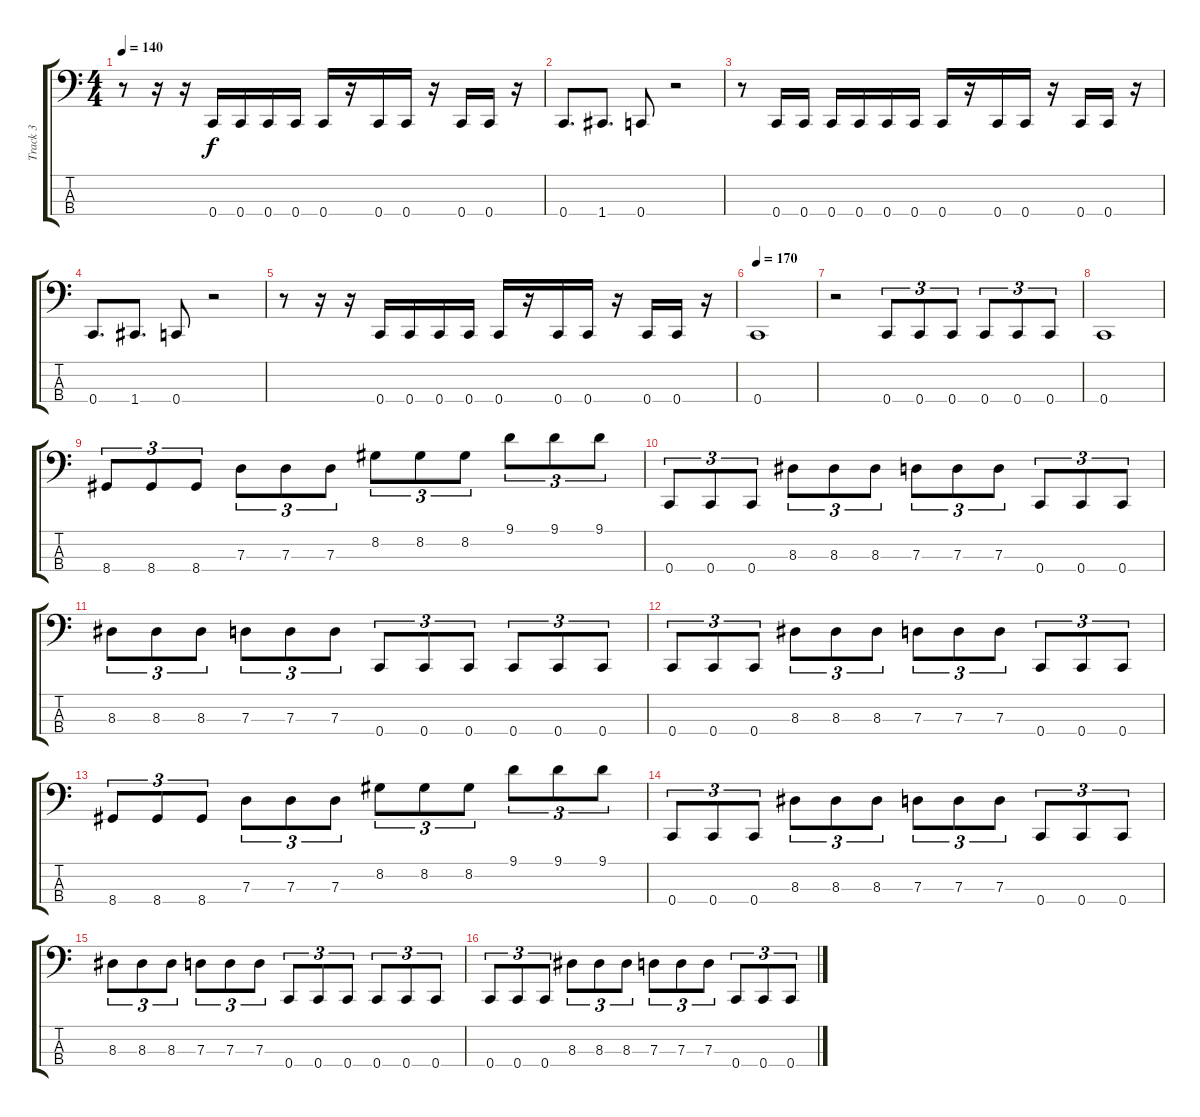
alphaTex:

\track ("Track 3" "Track 3") {instrument electricbasspick}
\staff {score tabs}
\tuning (F2 C2 G1 C1) {hide}
\ts (4 4)
\tempo 140
\clef f4
\ks c
r.8{dy f} r.16 r.16 0.4.16 0.4.16 0.4.16 0.4.16 0.4.16 r.16 0.4.16 0.4.16 r.16 0.4.16 0.4.16 r.16 |
0.4.8{d} 1.4.8{d} 0.4.8 r.2 |
r.8 0.4.16 0.4.16 0.4.16 0.4.16 0.4.16 0.4.16 0.4.16 r.16 0.4.16 0.4.16 r.16 0.4.16 0.4.16 r.16 |
0.4.8{d} 1.4.8{d} 0.4.8 r.2 |
r.8 r.16 r.16 0.4.16 0.4.16 0.4.16 0.4.16 0.4.16 r.16 0.4.16 0.4.16 r.16 0.4.16 0.4.16 r.16 |
\tempo 170
0.4.1 |
r.2 0.4.8{tu (3 2)} 0.4.8{tu (3 2)} 0.4.8{tu (3 2)} 0.4.8{tu (3 2)} 0.4.8{tu (3 2)} 0.4.8{tu (3 2)} |
0.4.1 |
8.4.8{tu (3 2)} 8.4.8{tu (3 2)} 8.4.8{tu (3 2)} 7.3.8{tu (3 2)} 7.3.8{tu (3 2)} 7.3.8{tu (3 2)} 8.2.8{tu (3 2)} 8.2.8{tu (3 2)} 8.2.8{tu (3 2)} 9.1.8{tu (3 2)} 9.1.8{tu (3 2)} 9.1.8{tu (3 2)} |
0.4.8{tu (3 2)} 0.4.8{tu (3 2)} 0.4.8{tu (3 2)} 8.3.8{tu (3 2)} 8.3.8{tu (3 2)} 8.3.8{tu (3 2)} 7.3.8{tu (3 2)} 7.3.8{tu (3 2)} 7.3.8{tu (3 2)} 0.4.8{tu (3 2)} 0.4.8{tu (3 2)} 0.4.8{tu (3 2)} |
8.3.8{tu (3 2)} 8.3.8{tu (3 2)} 8.3.8{tu (3 2)} 7.3.8{tu (3 2)} 7.3.8{tu (3 2)} 7.3.8{tu (3 2)} 0.4.8{tu (3 2)} 0.4.8{tu (3 2)} 0.4.8{tu (3 2)} 0.4.8{tu (3 2)} 0.4.8{tu (3 2)} 0.4.8{tu (3 2)} |
0.4.8{tu (3 2)} 0.4.8{tu (3 2)} 0.4.8{tu (3 2)} 8.3.8{tu (3 2)} 8.3.8{tu (3 2)} 8.3.8{tu (3 2)} 7.3.8{tu (3 2)} 7.3.8{tu (3 2)} 7.3.8{tu (3 2)} 0.4.8{tu (3 2)} 0.4.8{tu (3 2)} 0.4.8{tu (3 2)} |
8.4.8{tu (3 2)} 8.4.8{tu (3 2)} 8.4.8{tu (3 2)} 7.3.8{tu (3 2)} 7.3.8{tu (3 2)} 7.3.8{tu (3 2)} 8.2.8{tu (3 2)} 8.2.8{tu (3 2)} 8.2.8{tu (3 2)} 9.1.8{tu (3 2)} 9.1.8{tu (3 2)} 9.1.8{tu (3 2)} |
0.4.8{tu (3 2)} 0.4.8{tu (3 2)} 0.4.8{tu (3 2)} 8.3.8{tu (3 2)} 8.3.8{tu (3 2)} 8.3.8{tu (3 2)} 7.3.8{tu (3 2)} 7.3.8{tu (3 2)} 7.3.8{tu (3 2)} 0.4.8{tu (3 2)} 0.4.8{tu (3 2)} 0.4.8{tu (3 2)} |
8.3.8{tu (3 2)} 8.3.8{tu (3 2)} 8.3.8{tu (3 2)} 7.3.8{tu (3 2)} 7.3.8{tu (3 2)} 7.3.8{tu (3 2)} 0.4.8{tu (3 2)} 0.4.8{tu (3 2)} 0.4.8{tu (3 2)} 0.4.8{tu (3 2)} 0.4.8{tu (3 2)} 0.4.8{tu (3 2)} |
0.4.8{tu (3 2)} 0.4.8{tu (3 2)} 0.4.8{tu (3 2)} 8.3.8{tu (3 2)} 8.3.8{tu (3 2)} 8.3.8{tu (3 2)} 7.3.8{tu (3 2)} 7.3.8{tu (3 2)} 7.3.8{tu (3 2)} 0.4.8{tu (3 2)} 0.4.8{tu (3 2)} 0.4.8{tu (3 2)}
